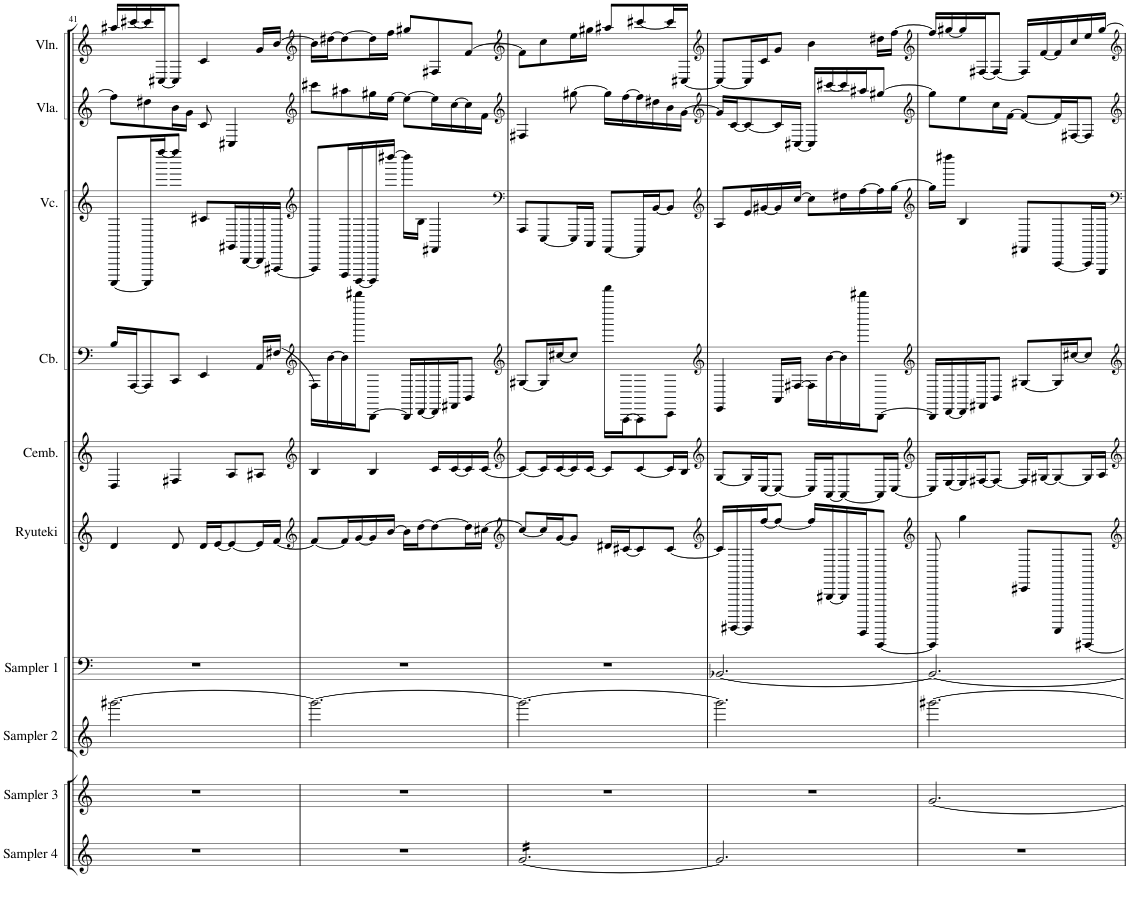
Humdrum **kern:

**kern	**kern	**kern	**kern	**kern	**kern	**kern	**kern	**kern	**kern
*part10	*part9	*part8	*part7	*part6	*part5	*part4	*part3	*part2	*part1
*staff10	*staff9	*staff8	*staff7	*staff6	*staff5	*staff4	*staff3	*staff2	*staff1
*I"Sampler 4	*I"Sampler 3	*I"Sampler 2	*I"Sampler 1	*I"Ryuteki	*I"Cembalo	*I"Contrabass	*I"Violincello	*I"Viola	*I"Violin
*I'Sampler 4	*I'Sampler 3	*I'Sampler 2	*I'Sampler 1	*I'Ryuteki	*I'Cemb.	*I'Cb.	*I'Vc.	*I'Vla.	*I'Vln.
!!LO:PB:g=z
*clefG2	*clefG2	*clefG2	*clefF4	*clefG2	*clefG2	*clefF4	*clefG2	*clefG2	*clefG2
*Trd4c7	*Trd4c7	*	*	*	*	*Trd7c12	*	*	*
*k[]	*k[]	*k[]	*k[]	*k[]	*k[]	*k[]	*k[]	*k[]	*k[]
*M6/8	*M6/8	*M6/8	*M6/8	*M6/8	*M6/8	*M6/8	*M6/8	*M6/8	*M6/8
=41	=41	=41	=41	=41	=41	=41	=41	=41	=41
2.r	2.r	[2.ggg#X\	2.r	4d/	4D/	16B/LL	[8AAAA/L	8ff\L]	16aa#X/LL
.	.	.	.	.	.	[16AAA/J	.	.	[16ccc#X/
.	.	.	.	.	.	8AAA/]	16AAAA/L]	8dd#X\	16ccc#/]
.	.	.	.	.	.	.	[16ffff/J	.	[16C#X/J
.	.	.	.	8d/	4F#X/	8CC/J	8ffff/J]	16b\L	8C#/J]
.	.	.	.	.	.	.	.	16g\JJ	.
.	.	.	.	16d/LL	.	4EE/	8c#X/L	8c/	4c/
.	.	.	.	[16e/J	.	.	.	.	.
.	.	.	.	8e/_	8A/L	.	16GG#X/L	4C#X/	.
.	.	.	.	.	.	.	[16BBB/	.	.
.	.	.	.	16e/L]	8A#X/J	16AA/LL	16BBB/]	.	16g/LL
.	.	.	.	[16f/JJ	.	[16F#X/JJ	[16FFF#X/JJ	.	[16b/JJ
=42	=42	=42	=42	=42	=42	=42	=42	=42	=42
*	*	*	*	*clefG2	*clefG2	*clefG2	*clefG2	*clefG2	*clefG2
2.r	2.r	2.ggg#\_	2.r	8f/L_	4B/	16F#\LL]	8FFF#/L]	8ccc#X\L	16b\LL]
.	.	.	.	.	.	[16b\	.	.	[16dd#X\J
.	.	.	.	16f/L]	.	16b\]	16DDD/L	8aa#X\	8dd#\_
.	.	.	.	[16g/	.	16ddddd#X\J	[16BBBB/	.	.
.	.	.	.	16g/]	4B/	[8BBB\J	16BBBB/]	16gg#X\L	16dd#\L]
.	.	.	.	[16b/JJ	.	.	[16dddd#X/JJ	[16ee\JJ	16ff\JJ
.	.	.	.	16b\LL]	.	16BBB/LL]	16dddd#\LL]	8ee\L_	8gg#X/L
.	.	.	.	[16dd\J	.	[16DD/	16B\JJ	.	.
.	.	.	.	8dd\_	16c/LL	16DD/]	4FF#X/	16ee\L]	8F#X/
.	.	.	.	.	[16c/	16FF#X/J	.	[16cc\	.
.	.	.	.	16dd\L]	16c/]	8BB/J	.	16cc\]	[8f/J
.	.	.	.	[16cc#X\JJ	[16c/JJ	.	.	16f\JJ	.
=43	=43	=43	=43	=43	=43	=43	=43	=43	=43
*	*	*	*	*clefG2	*clefG2	*clefG2	*clefF4	*clefG2	*clefG2
*tremolo	*	*	*	*	*	*	*	*	*
[16g/LL	2.r	2.ggg#\_	2.r	8cc#/L_	8c/L_	[8G#X/L	8AAA/L	4F#X/	8f\L]
16g/	.	.	.	.	.	.	.	.	.
16g/	.	.	.	16cc#/L]	16c/L]	16G#/L]	[8EEE/	.	8cc\
16g/	.	.	.	[16g/J	[16c/	[16cc#X/J	.	.	.
16g/	.	.	.	8g/J]	16c/]	8cc#/J]	16EEE/L]	[8gg#X\	16ee\L
16g/	.	.	.	.	[16c/JJ	.	16CCC/JJ	.	16gg#X\JJ
16g/	.	.	.	16d#X/LL	8c/L]	16fffff\LL	[8AAAA/L	16gg#\LL]	8aa#X/L
16g/	.	.	.	[16c#X/J	.	[16AAA\J	.	[16ff\	.
16g/	.	.	.	8c#/]	[8c/	8AAA\]	16AAAA/L]	16ff\]	[8ccc#X/
16g/	.	.	.	.	.	.	[16BB/J	16dd#X\	.
16g/	.	.	.	[8c#/J	16c/L]	8CC\J	8BB/J]	16b\	16ccc#/L]
16g/JJ	.	.	.	.	16B/JJ	.	.	[16g\JJ	[16C#X/JJ
*Xtremolo	*	*	*	*	*	*	*	*	*
=44	=44	=44	=44	=44	=44	=44	=44	=44	=44
*	*	*	*	*clefG2	*clefG2	*clefG2	*clefG2	*clefG2	*clefG2
2.g/]	2.r	2.ggg#\]	[2.BB-X/	16c#/LL]	[8G/L	4EE/	8A/L	16g/LL]	8C#/L_
.	.	.	.	[16CCCC#X/	.	.	.	[16c/J	.
.	.	.	.	16CCCC#/]	16G/L]	.	16e/L	8c/_	16C#/L]
.	.	.	.	[16ff/J	[16C/J	.	[16g#X/	.	16c/J
.	.	.	.	8ff/J_	8C/J_	16AA/LL	16g#/]	16c/L]	8g/J
.	.	.	.	.	.	[16F#X/JJ	[16cc/JJ	[16C#X/JJ	.
.	.	.	.	16ff/LL]	16C/LL]	16F#\LL]	8cc\L]	16C#/LL]	4b\
.	.	.	.	[16GGG#X/	[16AA/J	[16b\	.	[16ccc#X/	.
.	.	.	.	16GGG#/]	8AA/_	16b\]	16dd#X\L	16ccc#/]	.
.	.	.	.	16AAAAA/J	.	16ddddd#X\J	[16ff\	16aa#X/J	.
.	.	.	.	[8DDDDD/J	16AA/L]	[8BBB\J	16ff\]	[8gg#X/J	16dd#X\LL
.	.	.	.	.	[16C/JJ	.	[16gg\JJ	.	[16ff\JJ
=45	=45	=45	=45	=45	=45	=45	=45	=45	=45
*	*	*	*	*clefG2	*clefG2	*clefG2	*clefG2	*clefG2	*clefG2
2.r	[2.g/	[2.ggg#X\	2.BB-/_	8DDDDD/]	16C/LL]	16BBB/LL]	16gg\LL]	8gg#\L]	16ff/LL]
.	.	.	.	.	[16E/	[16DD/	16dddd#X\JJ	.	[16gg#X/
.	.	.	.	4gg\	16E/]	16DD/]	4B/	8ee\	16gg#/]
.	.	.	.	.	[16F#X/J	16FF#X/J	.	.	[16F#X/J
.	.	.	.	.	8F#/J_	8BB/J	.	16cc\L	8F#/J_
.	.	.	.	.	.	.	.	[16f\JJ	.
.	.	.	.	8CC#X/L	16F#/LL]	[8G#X/L	8FF#X/L	8f/L_	16F#/LL]
.	.	.	.	.	[16G#X/J	.	.	.	[16f/
.	.	.	.	8BBBBB/	8G#/_	16G#/L]	[8AAA/	16f/L]	16f/]
.	.	.	.	.	.	[16cc#X/J	.	[16F#X/J	16cc/
.	.	.	.	[8DDDDD#X/J	16G#/L]	8cc#/J]	16AAA/L]	8F#/J]	16ee/
.	.	.	.	.	16A/JJ	.	16EEE/JJ	.	[16gg#/JJ
=	=	=	=	=	=	=	=	=	=
*-	*-	*-	*-	*-	*-	*-	*-	*-	*-
